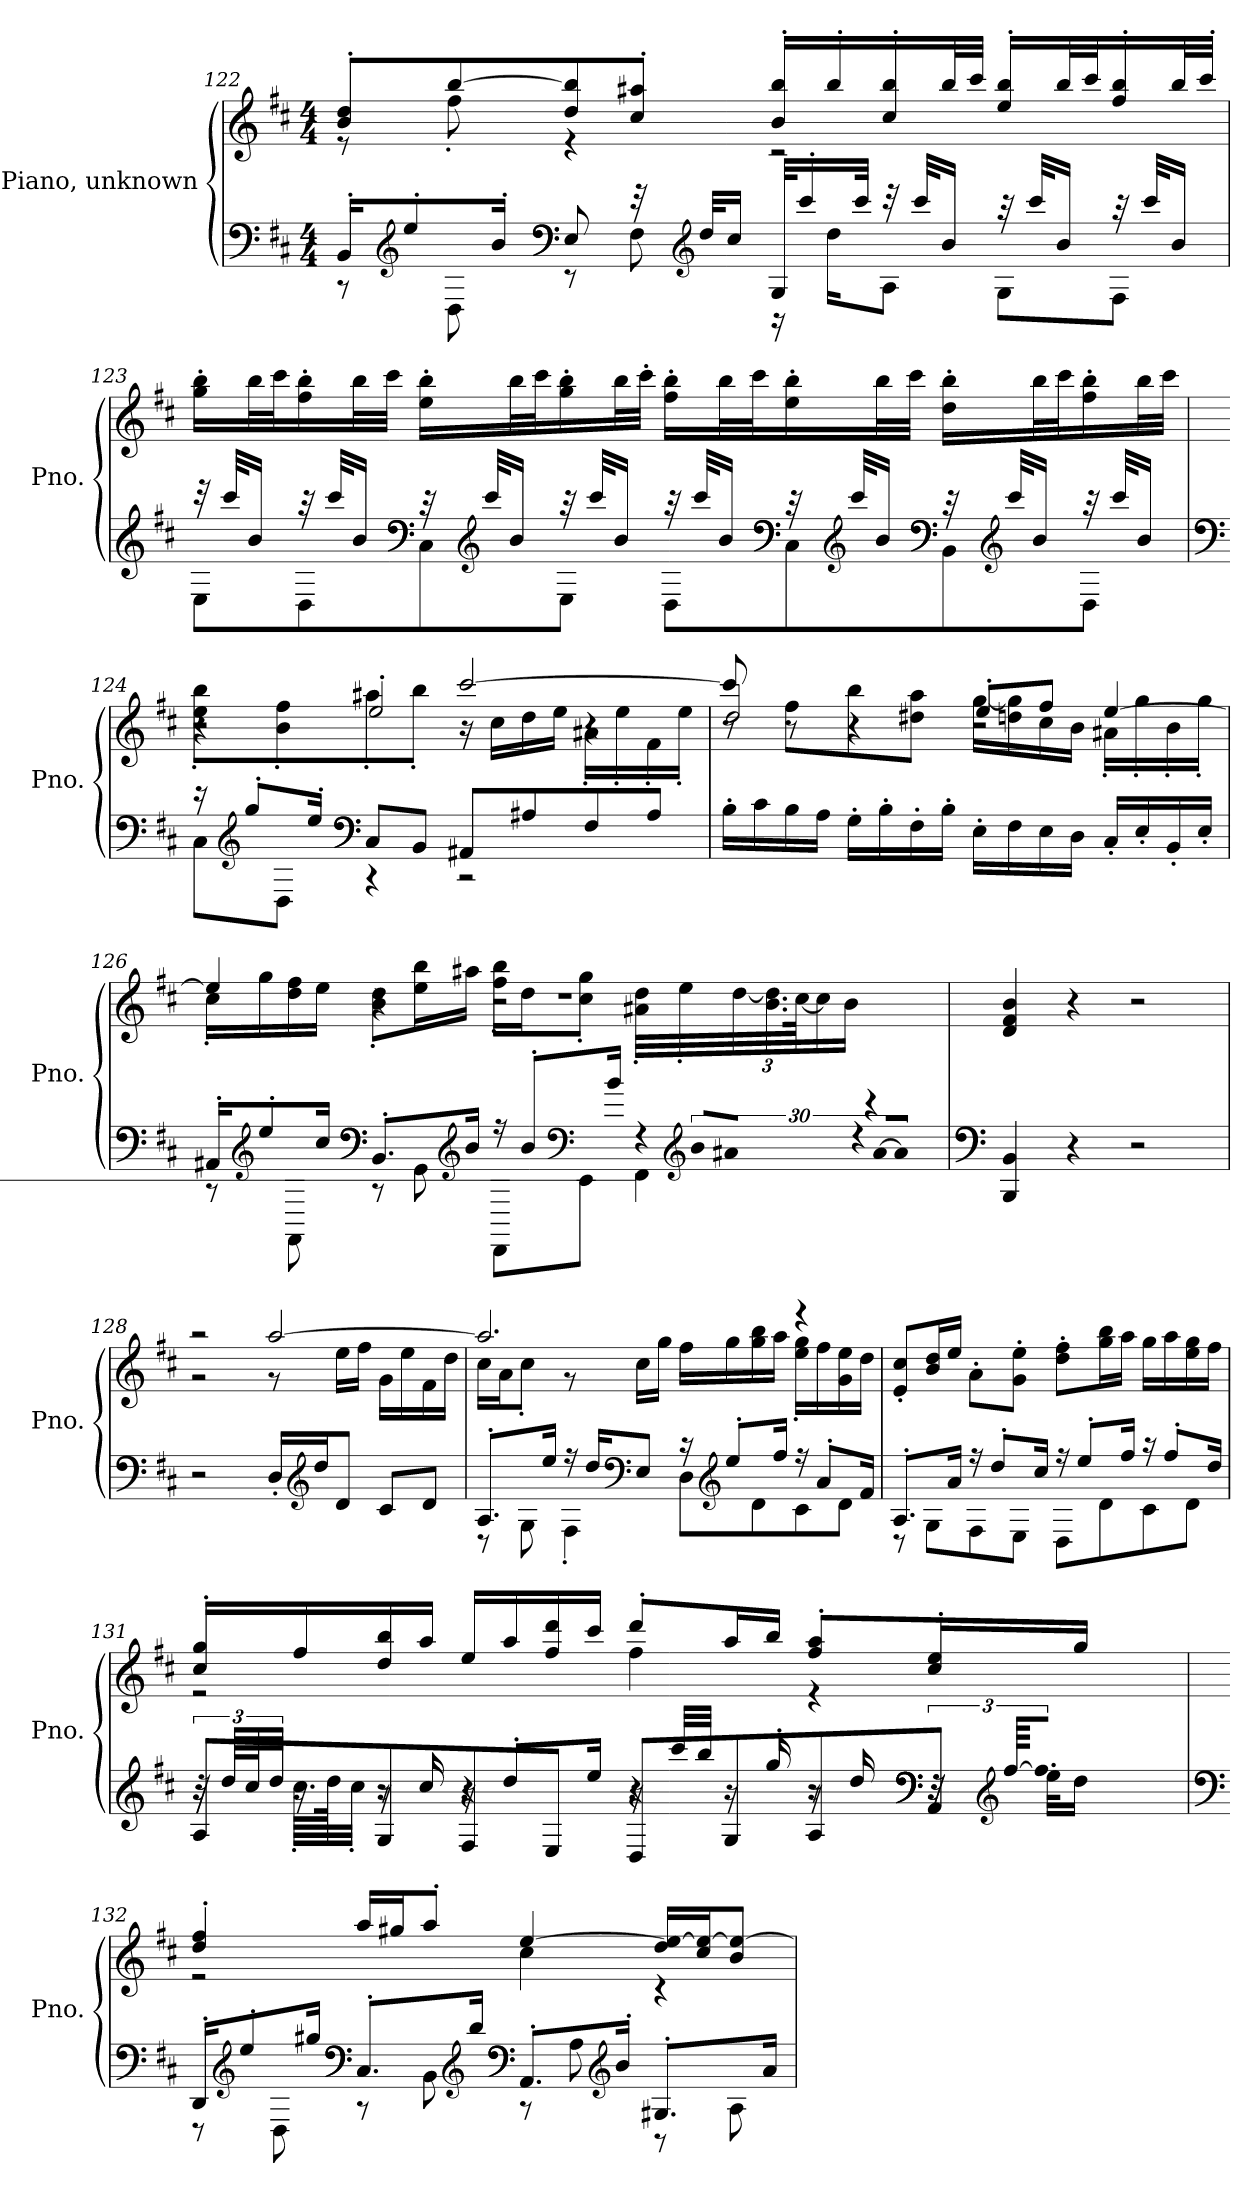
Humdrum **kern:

**kern	**kern
*part1	*part1
*staff2	*staff1
*I"Piano, unknown	*
*I'Pno.	*
!!LO:LB:g=z
*clefF4	*clefG2
*k[f#c#]	*k[f#c#]
*M4/4	*M4/4
=122	=122
*^	*^
16BB'/KL	8r	8b/' 8dd/'L	8r
*clefG2	*	*	*
8ee'/	.	.	.
.	8D\	[8bb/	8ff#'\
16b'/Jk	.	.	.
*clefF4	*	*	*
8E/	8r	8dd/ 8bb/]	4r
32r	8F#\	8cc#/' 8aa#X/'J	.
*clefG2	*	*	*
32dd/KLL	.	.	.
16cc#/JJ	.	.	.
32G/KLL	16r	16b/' 16bb/'LL	2r
16ccc#'/	.	.	.
.	16dd\KL	16bb'/	.
32ccc#/JJk	.	.	.
32r	8A\J	16cc#/' 16bb/'	.
32ccc#/KLL	.	.	.
16b/JJ	.	32bb/L	.
.	.	32ccc#/JJJ	.
32r	8G\L	16ee/' 16bb/'LL	.
32ccc#/KLL	.	.	.
16b/JJ	.	32bb/L	.
.	.	32ccc#/J	.
32r	8F#\J	16ff#/' 16bb/'	.
32ccc#/KLL	.	.	.
16b/JJ	.	32bb/L	.
.	.	32ccc#'/JJJ	.
*	*	*v	*v
!!LO:LB:g=z
=123	=123	=123
32r	8E\L	16gg\' 16bb\'LL
32ccc#/KLL	.	.
16b/JJ	.	32bb\L
.	.	32ccc#\J
32r	8D\	16ff#\' 16bb\'
32ccc#/KLL	.	.
16b/JJ	.	32bb\L
.	.	32ccc#\JJJ
*clefF4	*	*
32r	8C#\	16ee\' 16bb\'LL
*clefG2	*	*
32ccc#/KLL	.	.
16b/JJ	.	32bb\L
.	.	32ccc#\J
32r	8E\J	16gg\' 16bb\'
32ccc#/KLL	.	.
16b/JJ	.	32bb\L
.	.	32ccc#'\JJJ
32r	8D\L	16ff#\' 16bb\'LL
32ccc#/KLL	.	.
16b/JJ	.	32bb\L
.	.	32ccc#\J
*clefF4	*	*
32r	8C#\	16ee\' 16bb\'
*clefG2	*	*
32ccc#/KLL	.	.
16b/JJ	.	32bb\L
.	.	32ccc#\JJJ
*clefF4	*	*
32r	8BB\	16dd\' 16bb\'LL
*clefG2	*	*
32ccc#/KLL	.	.
16b/JJ	.	32bb\L
.	.	32ccc#\J
32r	8D\J	16ff#\' 16bb\'
32ccc#/KLL	.	.
16b/JJ	.	32bb\L
.	.	32ccc#\JJJ
!!LO:LB:g=z
=124	=124	=124
*clefF4	*	*
*	*	*^
*	*	*	*^
16r	8C#\L	2r	8ee\' 8bb\'L	4r
*clefG2	*	*	*	*
8gg'/L	.	.	.	.
.	8D\J	.	8b\' 8ff#\'	.
16ee'/Jk	.	.	.	.
*clefF4	*	*	*	*
8C#/L	4r	.	8aa#X'\	2ee'/
8BB/J	.	.	8bb'\J	.
8AA#X/L	2r	[2ccc#/	16r	.
.	.	.	16cc#\LL	.
8A#X/	.	.	16dd\	.
.	.	.	16ee\JJ	.
8F#/	.	.	16a#X'\LL	4r
.	.	.	16ee'\	.
8A#/J	.	.	16f#'\	.
.	.	.	16ee'\JJ	.
*v	*v	*	*	*
=125	=125	=125	=125
16B'\LL	8ccc#/]	8r	2dd/
16c#\	.	.	.
16B\	8r	8ff#\L	.
16A\JJ	.	.	.
16G'\LL	4r	8bb\	.
16B'\	.	.	.
16F#'\	.	8dd#X\ 8aa\J	.
16B'\JJ	.	.	.
16E'\LL	2r	[16gg\LL	8ee'/L
16F#\	.	16ddn\ 16gg\]	.
16E\	.	16cc#\	8ff#/J
16D\JJ	.	16b\JJ	.
16C#'/LL	.	16a#X'\LL	[4ee/
16E'/	.	16gg'\	.
16BB'/	.	16b'\	.
16E'/JJ	.	16gg'\JJ	.
!!LO:LB:g=z	!!	!!
=126	=126	=126	=126
*^	*	*	*
16AA#X'/KL	8r	1r	16cc#'\LL	4ee/]
*clefG2	*	*	*	*
8ee'/	.	.	16gg\	.
.	8FF#\	.	16dd\ 16ff#\	.
16cc#/Jk	.	.	16ee\JJ	.
*clefF4	*	*	*	*
8.BB'/L	8r	.	8b\' 8dd\'L	4r
.	8GG\	.	16ee\ 16bb\L	.
*clefG2	*	*	*	*
16b/Jk	.	.	16aa#X\JJ	.
16r	8DD\L	.	16ff#\' 16bb\'LL	2r
8b'/L	.	.	16dd\J	.
*clefF4	*	*	*	*
.	8EE\J	.	8cc#\' 8gg\'J	.
16b/Jk	.	.	.	.
!LO:N:vis=32	!	!	!	!
640%23r	4FF#\	.	32a#X\' 32dd\'LLL	.
.	.	.	32ee'\	.
*clefG2	*	*	*	*
!LO:N:vis=64	!	!	!	!
960%17b/KLLL	.	.	.	.
!LO:N:vis=32	!	!	!	!
640%23a#X/JJJ	.	.	.	.
*	*	*	*Xbrackettup	*
.	.	.	[48dd\	.
.	.	.	48.b\ 48.dd\]	.
!LO:N:vis=64	!	!	!	!
960%17r	.	.	.	.
!LO:N:vis=128	!	!	!	!
1920%17r	.	.	.	.
.	.	.	[96cc#\JK	.
!LO:N:vis=256	!	!	!	!
[1920%17a#/KKKKL	.	.	.	.
8a#/J]	.	.	16cc#\]	.
.	.	.	16b\JJ	.
*v	*v	*	*	*
*	*v	*v	*v
=127	=127
*clefF4	*
4BBB/ 4BB/	4d/ 4f#/ 4b/
4r	4r
2r	2r
!!LO:PB:g=z
=128	=128
*	*^
2r	2r	2r
16D'/LL	[2aa/	8r
*clefG2	*	*
16dd/J	.	.
8d/J	.	16ee\LL
.	.	16ff#\JJ
8c#/L	.	16g\LL
.	.	16ee\
8d/J	.	16f#\
.	.	16dd\JJ
=129	=129	=129
*^	*	*
8.A'/L	8r	2.aa/]	16cc#\LL
.	.	.	16a\J
.	8G\	.	8cc#'\J
16ee/Jk	.	.	.
16r	4F#'\	.	8r
16dd/KL	.	.	.
*clefF4	*	*	*
8E/J	.	.	16cc#\LL
.	.	.	16gg\JJ
16r	8D\L	.	16ff#\LL
*clefG2	*	*	*
8ee'/L	.	.	16gg\
.	8d\	.	16gg\ 16bb\
16ff#/Jk	.	.	16aa\JJ
16r	8c#\	4r	16ee\' 16gg\'LL
8a'/L	.	.	16ff#\
.	8d\J	.	16g\ 16ee\
16f#/Jk	.	.	16dd\JJ
*	*	*v	*v
!!LO:LB:g=z
=130	=130	=130
8.A'/L	8r	8e/' 8cc#/'L
.	8G\L	16b/ 16dd/L
16a/Jk	.	16ee/JJ
16r	8F#\	8a'\L
8dd'/L	.	.
.	8E\J	8g\' 8ee\'J
16cc#/Jk	.	.
16r	8D\L	8dd\' 8ff#\'L
8ee'/L	.	.
.	8d\	16gg\ 16bb\L
16ff#/Jk	.	16aa\JJ
16r	8c#\	16gg\LL
8ff#'/L	.	16aa\
.	8d\J	16ee\ 16gg\
16dd/Jk	.	16ff#\JJ
!!LO:LB:g=z
=131	=131	=131
*	*^	*^
48r	16r	8A/L	16cc#/' 16gg/'LL	2r
96dd/LLLL	.	.	.	.
96cc#/J	.	.	.	.
48dd/JJJ	.	.	.	.
16r	64.cc#'\LLLL	.	16ff#/	.
.	128dd\JK	.	.	.
.	32cc#'\JJJ	.	.	.
16r	8r	8G/	16dd/ 16bb/	.
16cc#/	.	.	16aa/JJ	.
16r	4r	8F#/	16ee/LL	.
8dd'/L	.	.	16aa/	.
.	.	8E/J	16ff#/ 16ddd/	.
16ee/Jk	.	.	16ccc#/JJ	.
16r	4r	8D/L	8ddd'/L	4ff#\
32ccc#/LLL	.	.	.	.
32bb/JJJ	.	.	.	.
16r	.	8G/	16aa/L	.
16gg'/	.	.	16bb/JJ	.
16r	8r	8A/	8ff#/' 8aa/'L	4r
16dd/	.	.	.	.
*clefF4	*	*	*	*
48r	32r	8AA/J	16cc#/' 16ee/'L	.
*clefG2	*	*	*	*
[96ff#/KKLL	.	.	.	.
16.ff#/JJ]	32ee\KLL	.	.	.
.	16dd\JJ	.	16gg/JJ	.
*v	*v	*v	*	*
!!LO:LB:g=z	!!
=132	=132	=132
*clefF4	*	*
*^	*	*
16DD'/KL	8r	4dd/' 4ff#/'	2r
*clefG2	*	*	*
8ee'/	.	.	.
.	8D\	.	.
16gg#X/Jk	.	.	.
*clefF4	*	*	*
8.C#'/L	8r	16aa/LL	.
.	.	16gg#X/J	.
.	8BB\	8aa'/J	.
*clefG2	*	*	*
16bb/Jk	.	.	.
*clefF4	*	*	*
8.AA'/L	8r	[4ee/	4cc#\
.	8A\	.	.
*clefG2	*	*	*
16b'/Jk	.	.	.
8.G#X'/L	8r	16dd/ 16ee/_LL	4r
.	.	16cc#/ 16ee/_J	.
.	8A\	8b/ 8ee/_J	.
16a/Jk	.	.	.
*v	*v	*	*
*	*v	*v
=	=
*-	*-
